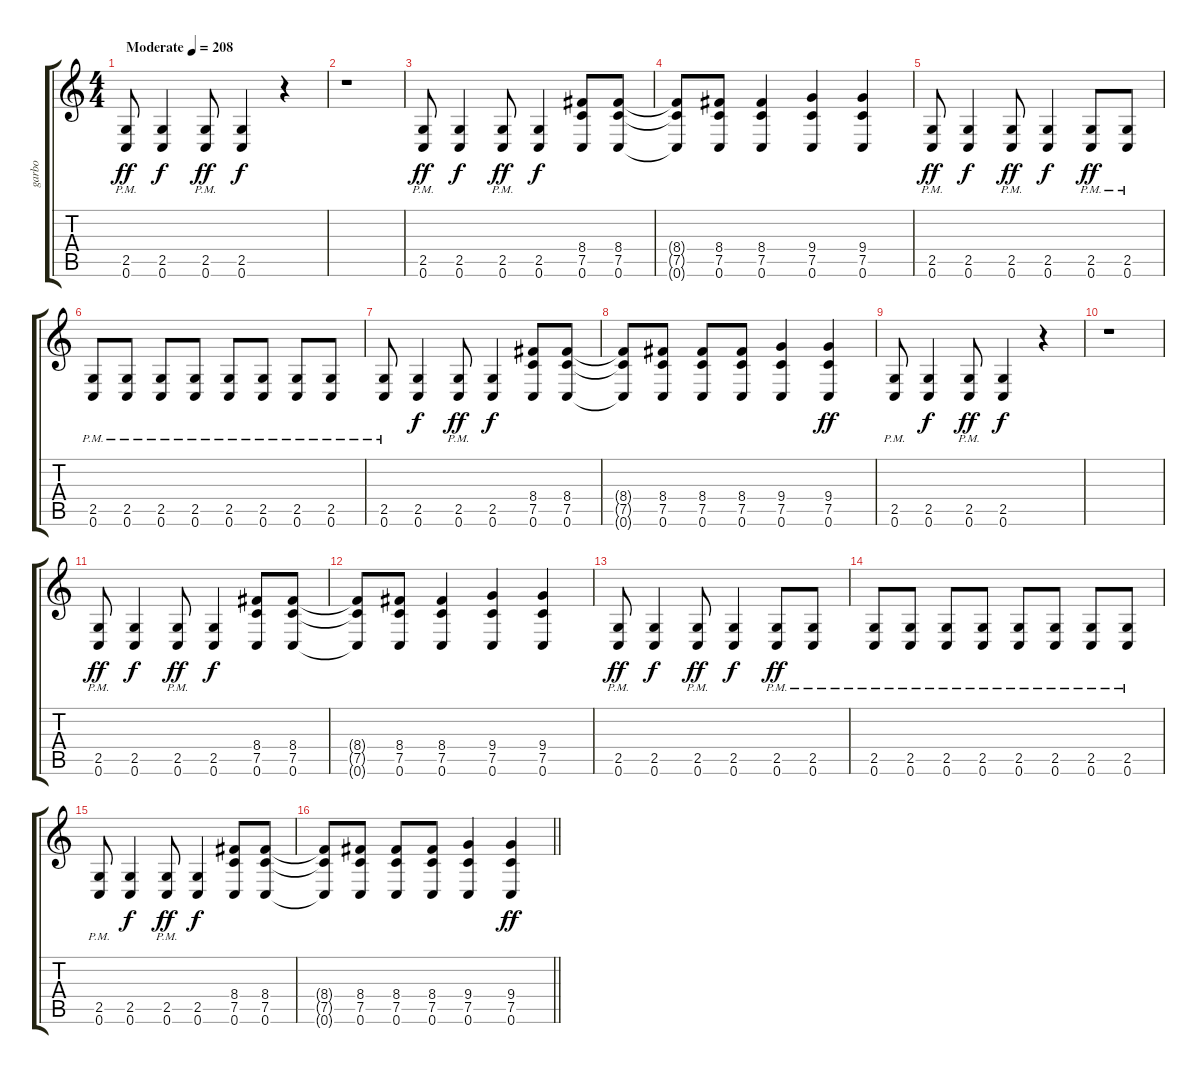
\track ("garbo" "garbo") {instrument overdrivenguitar}
\staff {score tabs}
\tuning (C4 G3 Eb3 Bb2 F2 C2) {hide}
\ts (4 4)
\tempo (208 "Moderate")
\clef g2
\ks c
(2.5{pm} 0.6{pm}).8{dy ff instrument overdrivenguitar} (2.5 0.6).4{dy f} (2.5{pm} 0.6{pm}).8{dy ff} (2.5 0.6).4{dy f} r.4 |
r.1 |
(2.5{pm} 0.6{pm}).8{dy ff} (2.5 0.6).4{dy f} (2.5{pm} 0.6{pm}).8{dy ff} (2.5 0.6).4{dy f} (8.4 7.5 0.6).8 (8.4 7.5 0.6).8 |
(8.4{t} 7.5{t} 0.6{t}).8 (8.4 7.5 0.6).8 (8.4 7.5 0.6).4 (9.4 7.5 0.6).4 (9.4 7.5 0.6).4 |
(2.5{pm} 0.6{pm}).8{dy ff} (2.5 0.6).4{dy f} (2.5{pm} 0.6{pm}).8{dy ff} (2.5 0.6).4{dy f} (2.5{pm} 0.6{pm}).8{dy ff} (2.5{pm} 0.6{pm}).8 |
(2.5{pm} 0.6{pm}).8 (2.5{pm} 0.6{pm}).8 (2.5{pm} 0.6{pm}).8 (2.5{pm} 0.6{pm}).8 (2.5{pm} 0.6{pm}).8 (2.5{pm} 0.6{pm}).8 (2.5{pm} 0.6{pm}).8 (2.5{pm} 0.6{pm}).8 |
(2.5{pm} 0.6{pm}).8 (2.5 0.6).4{dy f} (2.5{pm} 0.6{pm}).8{dy ff} (2.5 0.6).4{dy f} (8.4 7.5 0.6).8 (8.4 7.5 0.6).8 |
(8.4{t} 7.5{t} 0.6{t}).8 (8.4 7.5 0.6).8 (8.4 7.5 0.6).8 (8.4 7.5 0.6).8 (9.4 7.5 0.6).4 (9.4 7.5 0.6).4{dy ff} |
(2.5{pm} 0.6{pm}).8 (2.5 0.6).4{dy f} (2.5{pm} 0.6{pm}).8{dy ff} (2.5 0.6).4{dy f} r.4 |
r.1 |
(2.5{pm} 0.6{pm}).8{dy ff} (2.5 0.6).4{dy f} (2.5{pm} 0.6{pm}).8{dy ff} (2.5 0.6).4{dy f} (8.4 7.5 0.6).8 (8.4 7.5 0.6).8 |
(8.4{t} 7.5{t} 0.6{t}).8 (8.4 7.5 0.6).8 (8.4 7.5 0.6).4 (9.4 7.5 0.6).4 (9.4 7.5 0.6).4 |
(2.5{pm} 0.6{pm}).8{dy ff} (2.5 0.6).4{dy f} (2.5{pm} 0.6{pm}).8{dy ff} (2.5 0.6).4{dy f} (2.5{pm} 0.6{pm}).8{dy ff} (2.5{pm} 0.6{pm}).8 |
(2.5{pm} 0.6{pm}).8 (2.5{pm} 0.6{pm}).8 (2.5{pm} 0.6{pm}).8 (2.5{pm} 0.6{pm}).8 (2.5{pm} 0.6{pm}).8 (2.5{pm} 0.6{pm}).8 (2.5{pm} 0.6{pm}).8 (2.5{pm} 0.6{pm}).8 |
(2.5{pm} 0.6{pm}).8 (2.5 0.6).4{dy f} (2.5{pm} 0.6{pm}).8{dy ff} (2.5 0.6).4{dy f} (8.4 7.5 0.6).8 (8.4 7.5 0.6).8 |
\barLineRight lightlight
(8.4{t} 7.5{t} 0.6{t}).8 (8.4 7.5 0.6).8 (8.4 7.5 0.6).8 (8.4 7.5 0.6).8 (9.4 7.5 0.6).4 (9.4 7.5 0.6).4{dy ff}
